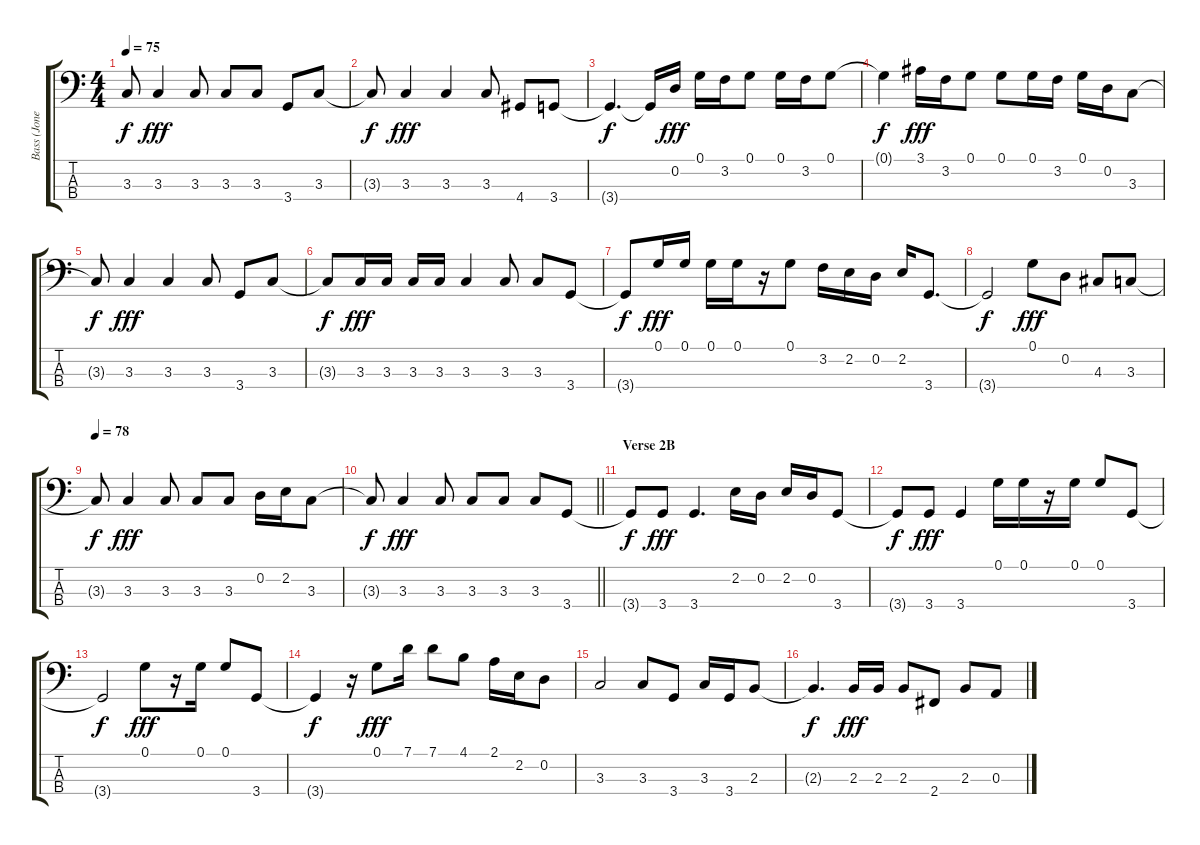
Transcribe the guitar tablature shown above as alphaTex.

\track ("Bass (Jones)" "Bass (Jone") {instrument electricbassfinger}
\staff {score tabs}
\tuning (G2 D2 A1 E1) {hide}
\ts (4 4)
\tempo 75
\clef f4
\ks c
3.3{t}.8{dy f} 3.3.4{dy fff} 3.3.8 3.3.8 3.3.8 3.4.8 3.3.8 |
3.3{t}.8{dy f} 3.3.4{dy fff} 3.3.4 3.3.8 4.4.8 3.4.8 |
3.4{t}.4{d dy f} 3.4{t}.16 0.2.16{dy fff} 0.1.16 3.2.16 0.1.8 0.1.16 3.2.16 0.1.8 |
0.1{t}.4{dy f} 3.1.16{dy fff} 3.2.16 0.1.8 0.1.8 0.1.16 3.2.16 0.1.16 0.2.16 3.3.8 |
3.3{t}.8{dy f} 3.3.4{dy fff} 3.3.4 3.3.8 3.4.8 3.3.8 |
3.3{t}.8{dy f} 3.3.16{dy fff} 3.3.16 3.3.16 3.3.16 3.3.4 3.3.8 3.3.8 3.4.8 |
3.4{t}.8{dy f} 0.1.16{dy fff} 0.1.16 0.1.16 0.1.16 r.16 0.1.8 3.2.16 2.2.16 0.2.16 2.2.16 3.4.8{d} |
3.4{t}.2{dy f} 0.1.8{dy fff} 0.2.8 4.3.8 3.3.8 |
\tempo 78
3.3{t}.8{dy f} 3.3.4{dy fff} 3.3.8 3.3.8 3.3.8 0.2.16 2.2.16 3.3.8 |
\barLineRight lightlight
3.3{t}.8{dy f} 3.3.4{dy fff} 3.3.8 3.3.8 3.3.8 3.3.8 3.4.8 |
\section ("" "Verse 2B")
3.4{t}.8{dy f} 3.4.8{dy fff} 3.4.4{d} 2.2.16 0.2.16 2.2.16 0.2.16 3.4.8 |
3.4{t}.8{dy f} 3.4.8{dy fff} 3.4.4 0.1.16 0.1.16 r.16 0.1.16 0.1.8 3.4.8 |
3.4{t}.2{dy f} 0.1.8{dy fff} r.16 0.1.16 0.1.8 3.4.8 |
3.4{t}.4{dy f} r.16 0.1.8{dy fff} 7.1.16 7.1.8 4.1.8 2.1.16 2.2.16 0.2.8 |
3.3.2 3.3.8 3.4.8 3.3.16 3.4.16 2.3.8 |
2.3{t}.4{d dy f} 2.3.16{dy fff} 2.3.16 2.3.8 2.4.8 2.3.8 0.3.8
